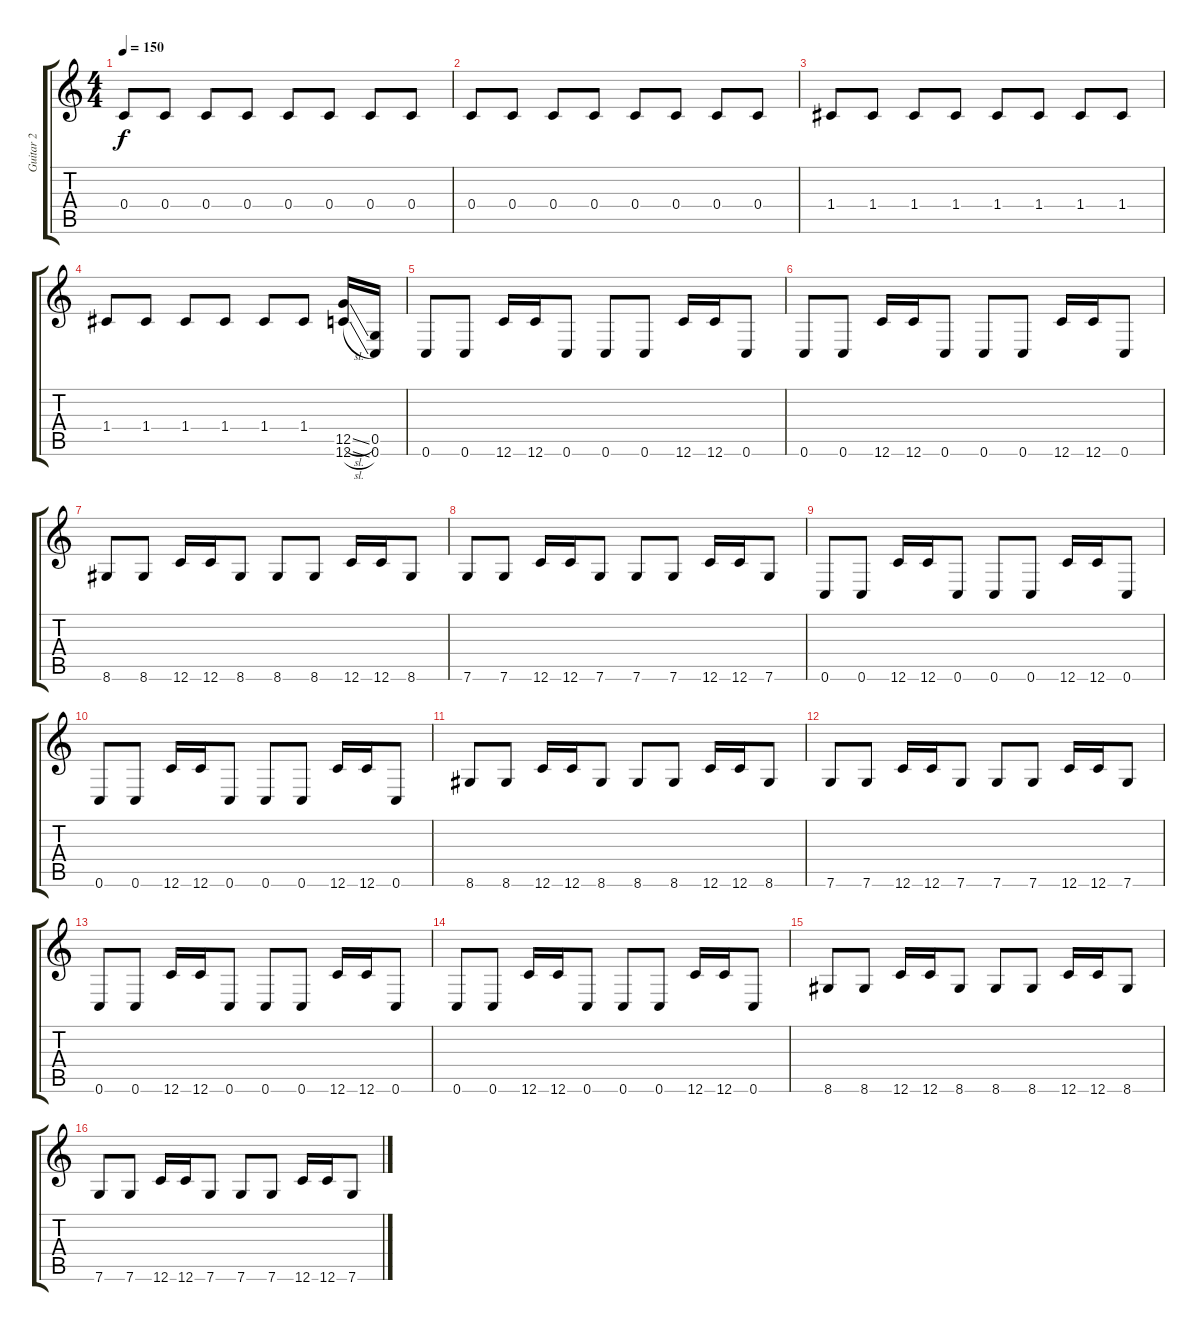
\track ("Guitar 2" "Guitar 2") {instrument distortionguitar}
\staff {score tabs}
\tuning (D4 A3 F3 C3 G2 C2) {hide}
\ts (4 4)
\tempo 150
\clef g2
\ks c
0.4.8{dy f} 0.4.8 0.4.8 0.4.8 0.4.8 0.4.8 0.4.8 0.4.8 |
0.4.8 0.4.8 0.4.8 0.4.8 0.4.8 0.4.8 0.4.8 0.4.8 |
1.4.8 1.4.8 1.4.8 1.4.8 1.4.8 1.4.8 1.4.8 1.4.8 |
1.4.8 1.4.8 1.4.8 1.4.8 1.4.8 1.4.8 (12.5{sl} 12.6{sl}).16 (0.5 0.6).16 |
0.6.8 0.6.8 12.6.16 12.6.16 0.6.8 0.6.8 0.6.8 12.6.16 12.6.16 0.6.8 |
0.6.8 0.6.8 12.6.16 12.6.16 0.6.8 0.6.8 0.6.8 12.6.16 12.6.16 0.6.8 |
8.6.8 8.6.8 12.6.16 12.6.16 8.6.8 8.6.8 8.6.8 12.6.16 12.6.16 8.6.8 |
7.6.8 7.6.8 12.6.16 12.6.16 7.6.8 7.6.8 7.6.8 12.6.16 12.6.16 7.6.8 |
0.6.8 0.6.8 12.6.16 12.6.16 0.6.8 0.6.8 0.6.8 12.6.16 12.6.16 0.6.8 |
0.6.8 0.6.8 12.6.16 12.6.16 0.6.8 0.6.8 0.6.8 12.6.16 12.6.16 0.6.8 |
8.6.8 8.6.8 12.6.16 12.6.16 8.6.8 8.6.8 8.6.8 12.6.16 12.6.16 8.6.8 |
7.6.8 7.6.8 12.6.16 12.6.16 7.6.8 7.6.8 7.6.8 12.6.16 12.6.16 7.6.8 |
0.6.8 0.6.8 12.6.16 12.6.16 0.6.8 0.6.8 0.6.8 12.6.16 12.6.16 0.6.8 |
0.6.8 0.6.8 12.6.16 12.6.16 0.6.8 0.6.8 0.6.8 12.6.16 12.6.16 0.6.8 |
8.6.8 8.6.8 12.6.16 12.6.16 8.6.8 8.6.8 8.6.8 12.6.16 12.6.16 8.6.8 |
7.6.8 7.6.8 12.6.16 12.6.16 7.6.8 7.6.8 7.6.8 12.6.16 12.6.16 7.6.8
